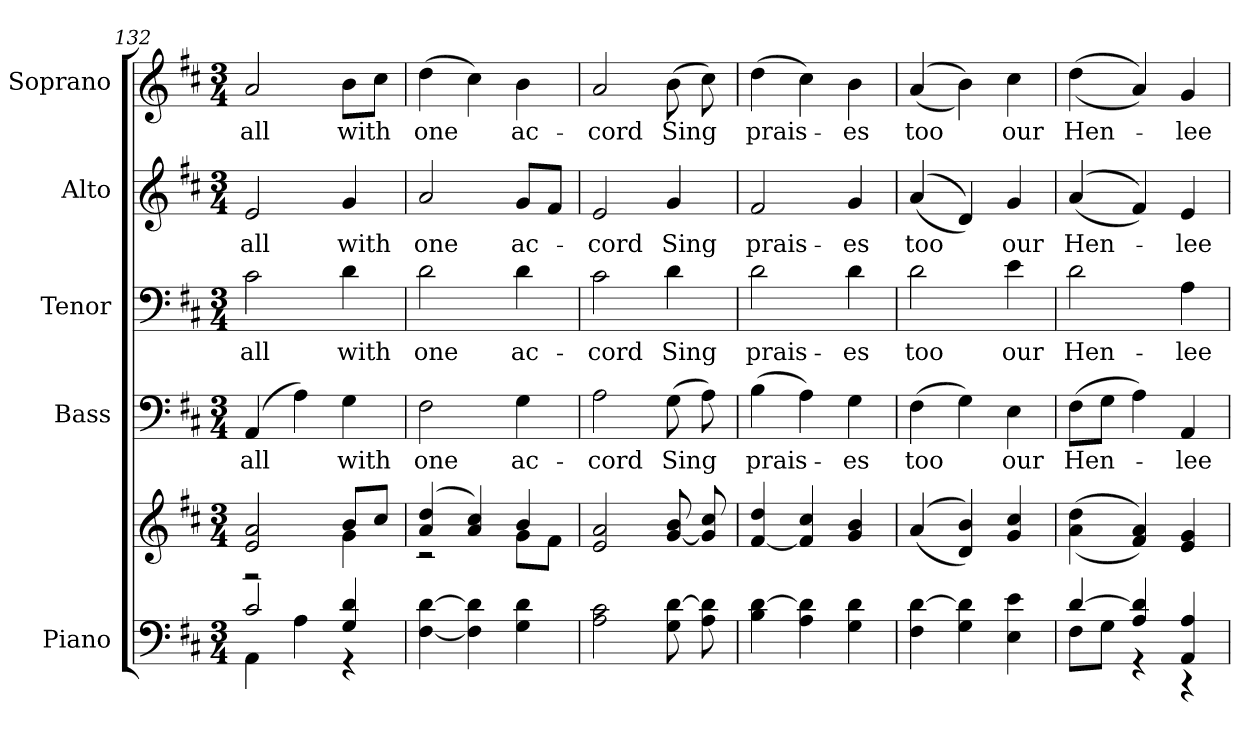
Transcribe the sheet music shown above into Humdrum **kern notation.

**kern	**kern	**kern	**text	**kern	**text	**kern	**text	**kern	**text
*part5	*part5	*part4	*part4	*part3	*part3	*part2	*part2	*part1	*part1
*staff6	*staff5	*staff4	*staff4	*staff3	*staff3	*staff2	*staff2	*staff1	*staff1
*I"Piano	*	*I"Bass	*	*I"Tenor	*	*I"Alto	*	*I"Soprano	*
*I'Pno.	*	*I'B.	*	*I'T.	*	*I'A.	*	*I'S.	*
*clefF4	*clefG2	*clefF4	*	*clefF4	*	*clefG2	*	*clefG2	*
*k[f#c#]	*k[f#c#]	*k[f#c#]	*	*k[f#c#]	*	*k[f#c#]	*	*k[f#c#]	*
*D:	*D:	*D:	*	*D:	*	*D:	*	*D:	*
*M3/4	*M3/4	*M3/4	*	*M3/4	*	*M3/4	*	*M3/4	*
=132	=132	=132	=132	=132	=132	=132	=132	=132	=132
*^	*^	*	*	*	*	*	*	*	*
!	!	!	!	!	!LO:LY:b:color=#000000	!	!	!	!	!	!
!	!	!	!	!	!	!	!LO:LY:b:color=#000000	!	!	!	!
!	!	!	!	!	!	!	!	!	!LO:LY:b:color=#000000	!	!
!	!	!	!	!	!	!	!	!	!	!	!LO:LY:b:color=#000000
2c#i/	4AAi\	2ei/ 2ai	2r	(4AAi/	all	2c#i\	all	2ei/	all	2ai/	all
.	4Ai\	.	.	4Ai\)	.	.	.	.	.	.	.
!	!	!	!	!	!LO:LY:b:color=#000000	!	!	!	!	!	!
!	!	!	!	!	!	!	!LO:LY:b:color=#000000	!	!	!	!
!	!	!	!	!	!	!	!	!	!LO:LY:b:color=#000000	!	!
!	!	!	!	!	!	!	!	!	!	!	!LO:LY:b:color=#000000
4Gi/ 4di	4r	8bi/L	4gi\	4Gi\	with	4di\	with	4gi/	with	8bi\L	with
.	.	8cc#i/J	.	.	.	.	.	.	.	8cc#i\J	.
*v	*v	*	*	*	*	*	*	*	*	*	*
=133	=133	=133	=133	=133	=133	=133	=133	=133	=133	=133
!	!	!	!	!LO:LY:b:color=#000000	!	!	!	!	!	!
!	!	!	!	!	!	!LO:LY:b:color=#000000	!	!	!	!
!	!	!	!	!	!	!	!	!LO:LY:b:color=#000000	!	!
!	!	!	!	!	!	!	!	!	!	!LO:LY:b:color=#000000
[<4F#i\ [>4di	(4ai/ 4ddi	2r	2F#i\	one	2di\	one	2ai/	one	(4ddi\	one
4F#i\] 4di]	4ai/ 4cc#i)	.	.	.	.	.	.	.	4cc#i\)	.
!	!	!	!	!LO:LY:b:color=#000000	!	!	!	!	!	!
!	!	!	!	!	!	!LO:LY:b:color=#000000	!	!	!	!
!	!	!	!	!	!	!	!	!LO:LY:b:color=#000000	!	!
!	!	!	!	!	!	!	!	!	!	!LO:LY:b:color=#000000
4Gi\ 4di	4bi/	8gi\L	4Gi\	ac-	4di\	ac-	8gi/L	ac-	4bi\	ac-
.	.	8f#i\J	.	.	.	.	8f#i/J	.	.	.
*	*v	*v	*	*	*	*	*	*	*	*
!!LO:PB:g=z
=134	=134	=134	=134	=134	=134	=134	=134	=134	=134
*	*^	*	*	*	*	*	*	*	*
!	!	!	!	!LO:LY:b:color=#000000	!	!	!	!	!	!
*	*v	*v	*	*	*	*	*	*	*	*
*	*^	*	*	*	*	*	*	*	*
!	!	!	!	!	!	!LO:LY:b:color=#000000	!	!	!	!
*	*v	*v	*	*	*	*	*	*	*	*
*	*^	*	*	*	*	*	*	*	*
!	!	!	!	!	!	!	!	!LO:LY:b:color=#000000	!	!
*	*v	*v	*	*	*	*	*	*	*	*
*	*^	*	*	*	*	*	*	*	*
!	!	!	!	!	!	!	!	!	!	!LO:LY:b:color=#000000
*	*v	*v	*	*	*	*	*	*	*	*
2Ai\ 2c#i	2ei/ 2ai	2Ai\	-cord	2c#i\	-cord	2ei/	-cord	2ai/	-cord
!	!	!	!LO:LY:b:color=#000000	!	!	!	!	!	!
!	!	!	!	!	!LO:LY:b:color=#000000	!	!	!	!
!	!	!	!	!	!	!	!LO:LY:b:color=#000000	!	!
!	!	!	!	!	!	!	!	!	!LO:LY:b:color=#000000
8Gi\ [>8di	[<8gi/ 8bi	(8Gi\	Sing	4di\	Sing	4gi/	Sing	(8bi\	Sing
8Ai\ 8di]	8gi/] 8cc#i	8Ai\)	.	.	.	.	.	8cc#i\)	.
=135	=135	=135	=135	=135	=135	=135	=135	=135	=135
!	!	!	!LO:LY:b:color=#000000	!	!	!	!	!	!
!	!	!	!	!	!LO:LY:b:color=#000000	!	!	!	!
!	!	!	!	!	!	!	!LO:LY:b:color=#000000	!	!
!	!	!	!	!	!	!	!	!	!LO:LY:b:color=#000000
4Bi\ [>4di	[<4f#i/ 4ddi	(4Bi\	prais-	2di\	prais-	2f#i/	prais-	(4ddi\	prais-
4Ai\ 4di]	4f#i/] 4cc#i	4Ai\)	.	.	.	.	.	4cc#i\)	.
!	!	!	!LO:LY:b:color=#000000	!	!	!	!	!	!
!	!	!	!	!	!LO:LY:b:color=#000000	!	!	!	!
!	!	!	!	!	!	!	!LO:LY:b:color=#000000	!	!
!	!	!	!	!	!	!	!	!	!LO:LY:b:color=#000000
4Gi\ 4di	4gi/ 4bi	4Gi\	-es	4di\	-es	4gi/	-es	4bi\	-es
=136	=136	=136	=136	=136	=136	=136	=136	=136	=136
!	!	!	!LO:LY:b:color=#000000	!	!	!	!	!	!
!	!	!	!	!	!LO:LY:b:color=#000000	!	!	!	!
!	!	!	!	!	!	!	!LO:LY:b:color=#000000	!	!
!	!	!	!	!	!	!	!	!	!LO:LY:b:color=#000000
4F#i\ [>4di	((4ai/	(4F#i\	too	2di\	too	((4ai/	too	((4ai/	too
4Gi\ 4di]	4di/ 4bi))	4Gi\)	.	.	.	4di/))	.	4bi\))	.
!	!	!	!LO:LY:b:color=#000000	!	!	!	!	!	!
!	!	!	!	!	!LO:LY:b:color=#000000	!	!	!	!
!	!	!	!	!	!	!	!LO:LY:b:color=#000000	!	!
!	!	!	!	!	!	!	!	!	!LO:LY:b:color=#000000
4Ei\ 4ei	4gi/ 4cc#i	4Ei\	our	4ei\	our	4gi/	our	4cc#i\	our
!!LO:PB:g=z
=137	=137	=137	=137	=137	=137	=137	=137	=137	=137
*^	*	*	*	*	*	*	*	*	*
!	!	!	!	!LO:LY:b:color=#000000	!	!	!	!	!	!
!	!	!	!	!	!	!LO:LY:b:color=#000000	!	!	!	!
!	!	!	!	!	!	!	!	!LO:LY:b:color=#000000	!	!
!	!	!	!	!	!	!	!	!	!	!LO:LY:b:color=#000000
[>4di/	8F#i\L	((4ai\ 4ddi	(8F#i\L	Hen-	2di\	Hen-	((4ai/	Hen-	((4ddi\	Hen-
.	8Gi\J	.	8Gi\J	.	.	.	.	.	.	.
4Ai/ 4di]	4r	4f#i/ 4ai))	4Ai\)	.	.	.	4f#i/))	.	4ai/))	.
!	!	!	!	!LO:LY:b:color=#000000	!	!	!	!	!	!
!	!	!	!	!	!	!LO:LY:b:color=#000000	!	!	!	!
!	!	!	!	!	!	!	!	!LO:LY:b:color=#000000	!	!
!	!	!	!	!	!	!	!	!	!	!LO:LY:b:color=#000000
4AAi/ 4Ai	4r	4ei/ 4gi	4AAi/	-lee	4Ai\	-lee	4ei/	-lee	4gi/	-lee
*v	*v	*	*	*	*	*	*	*	*	*
=	=	=	=	=	=	=	=	=	=
*-	*-	*-	*-	*-	*-	*-	*-	*-	*-
